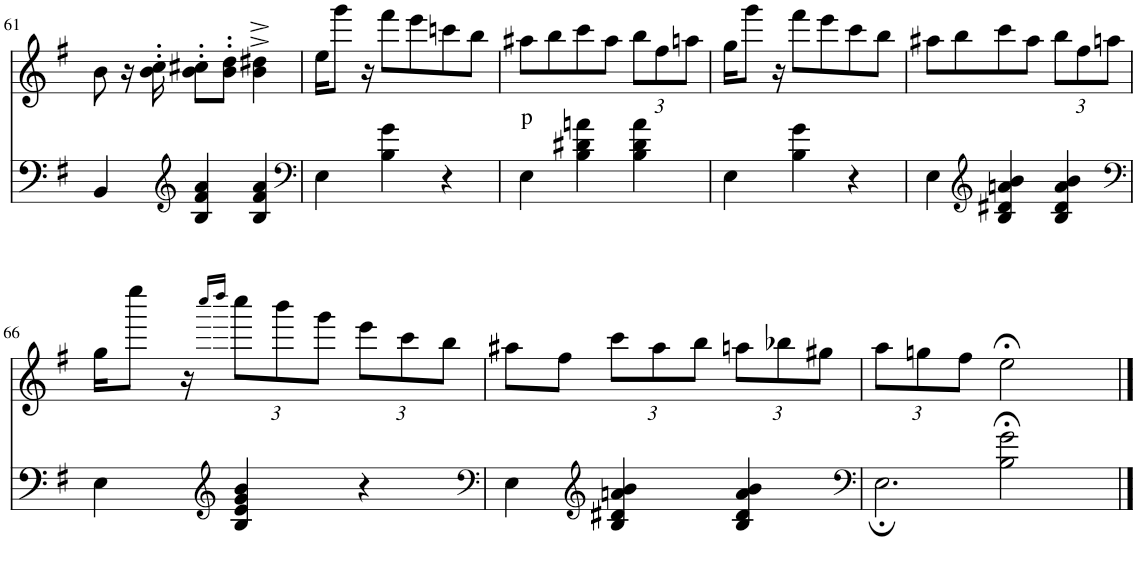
**kern	**kern	**text
*part2	*part1	*part1
*staff2	*staff1	*staff1
*I"Piano	*I"Piano	*
*I'Pno	*I'Pno	*
!!LO:PB:g=z
*clefF4	*clefG2	*
*k[f#]	*k[f#]	*
*e:	*e:	*
*M3/4	*M3/4	*
=61	=61	=61
4BB/	8b\	.
.	16r	.
.	16b\' 16cc\'	.
*clefG2	*	*
4B/ 4f#/ 4a/	8b\' 8cc#X\'L	.
.	8b\' 8dd\'J	.
4B/ 4f#/ 4a/	4b\^ 4dd#X\^	.
=62	=62	=62
*clefF4	*	*
4E\	16ee\KL	.
.	8ggg\J	.
.	16r	.
4B\ 4g\	8fff#\L	.
.	8eee\	.
4r	8cccn\	.
.	8bb\J	.
=63	=63	=63
!	!	!LO:LY:b
4E\	8aa#X\L	p
.	8bb\	.
4B\ 4d#X\ 4an\	8ccc\	.
.	8aa#\J	.
*	*Xbrackettup	*
4B\ 4d#\ 4a\	12bb\L	.
.	12ff#\	.
.	12aan\J	.
=64	=64	=64
4E\	16gg\KL	.
.	8ggg\J	.
.	16r	.
4B\ 4g\	8fff#\L	.
.	8eee\	.
4r	8ccc\	.
.	8bb\J	.
=65	=65	=65
4E\	8aa#X\L	.
.	8bb\	.
*clefG2	*	*
4B/ 4d#X/ 4an/ 4b/	8ccc\	.
.	8aa#\J	.
4B/ 4d#/ 4a/ 4b/	12bb\L	.
.	12ff#\	.
.	12aan\J	.
!!LO:LB:g=z
=66	=66	=66
*clefF4	*	*
4E\	16gg\KL	.
.	8eeee\J	.
.	16r	.
*clefG2	*	*
.	16qcccc/LL	.
.	16qdddd/JJ	.
4B/ 4e/ 4g/ 4b/	12cccc\L	.
.	12bbb\	.
.	12ggg\J	.
4r	12eee\L	.
.	12ccc\	.
.	12bb\J	.
=67	=67	=67
*clefF4	*	*
4E\	8aa#X\L	.
.	8ff#\J	.
*clefG2	*	*
4B/ 4d#X/ 4an/ 4b/	12ccc\L	.
.	12aa#\	.
.	12bb\J	.
4B/ 4d#/ 4a/ 4b/	12aan\L	.
.	12bb-X\	.
.	12gg#X\J	.
=68	=68	=68
*clefF4	*	*
*^	*	*
4ryy	2.E;\	12aa\L	.
.	.	12ggn\	.
.	.	12ff#\J	.
2B\;< 2g\;<	.	2ee;<\	.
*v	*v	*	*
==	==	==
*-	*-	*-
